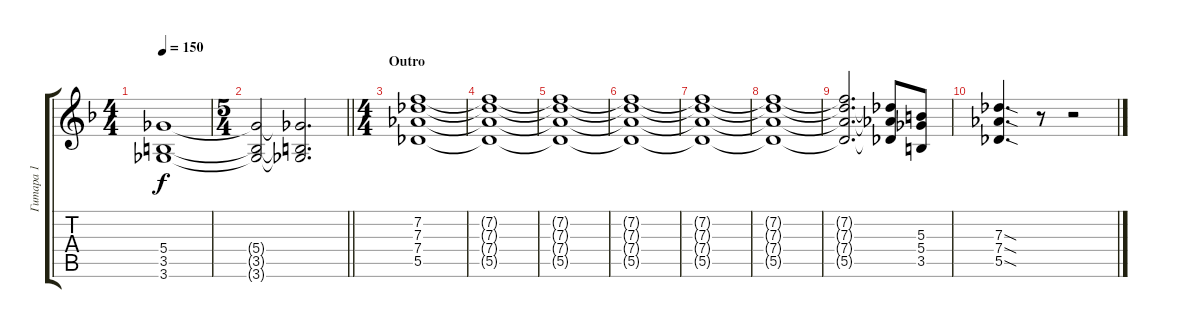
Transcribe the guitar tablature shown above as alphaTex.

\track ("Гитара 1" "Гитара 1") {instrument distortionguitar}
\staff {score tabs}
\tuning (Eb4 Bb3 Gb3 Db3 Ab2 Eb2) {hide}
\ts (4 4)
\tempo 150
\clef g2
\ks dminor
(5.4 3.5 3.6).1{dy f} |
\ts (5 4)
\barLineRight lightlight
(5.4{t} 3.5{t} 3.6{t}).2 (5.4{t} 3.5{t} 3.6{t}).2{d} |
\ts (4 4)
\section ("" "Outro")
(7.2 7.3 7.4 5.5).1 |
(7.2{t} 7.3{t} 7.4{t} 5.5{t}).1 |
(7.2{t} 7.3{t} 7.4{t} 5.5{t}).1 |
(7.2{t} 7.3{t} 7.4{t} 5.5{t}).1 |
(7.2{t} 7.3{t} 7.4{t} 5.5{t}).1 |
(7.2{t} 7.3{t} 7.4{t} 5.5{t}).1 |
(7.2{t} 7.3{t} 7.4{t} 5.5{t}).2{d} (7.3{t} 7.4{t} 5.5{t}).8 (5.3 5.4 3.5).8 |
(7.3{sod} 7.4{sod} 5.5{sod}).4{d} r.8 r.2
